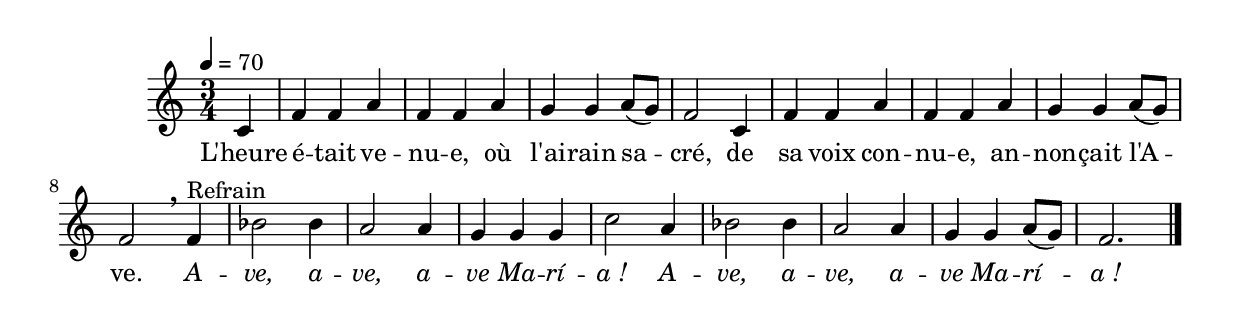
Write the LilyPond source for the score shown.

\version "2.16"
\language "français"

\header {
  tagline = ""
  composer = ""
}

MetriqueArmure = {
  \tempo 4=70
  \time 3/4
  \key do \major
}

italique = { \override Score . LyricText #'font-shape = #'italic }

roman = { \override Score . LyricText #'font-shape = #'roman }

MusiqueTheme = \relative do' {
  \partial 4 do4
  fa4 fa la
  fa4 fa la
  sol4 sol la8[( sol])
  fa2 do4
  fa4 fa la
  fa4 fa la
  sol4 sol la8[( sol])
  fa2 \breathe fa4^"Refrain"
  sib2 sib4
  la2 la4
  sol4 sol sol
  do2 la4
  sib2 sib4
  la2 la4
  sol4 sol la8[( sol])
  fa2. \bar "|."
}

Paroles = \lyricmode {
  L'heure é -- tait ve -- nu -- e,
  où l'ai -- rain sa -- cré,
  de sa voix con -- nu -- e,
  an -- non -- çait l'A -- ve.
  
  \italique
  A -- ve, a -- ve, a -- ve Ma -- rí -- a_!
  A -- ve, a -- ve, a -- ve Ma -- rí -- a_!
}

\score{
  <<
    \new Staff <<
      \set Staff.midiInstrument = "flute"
      \set Staff.autoBeaming = ##f
      \new Voice = "theme" {
        \override Score.PaperColumn #'keep-inside-line = ##t
        \MetriqueArmure
        \MusiqueTheme
      }
    >>
    \new Lyrics \lyricsto theme {
      \Paroles
    }
  >>
  \layout{}
  \midi{}
}
